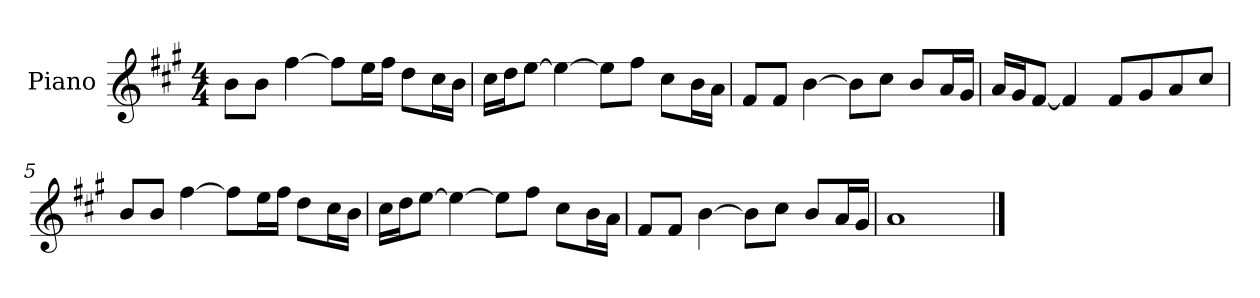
**kern
*part1
*staff1
*I"Piano
*I'Pno.
*clefG2
*k[f#c#g#]
*M4/4
=1
8b\L
8b\J
[4ff#\
8ff#\L]
16ee\L
16ff#\JJ
8dd\L
16cc#\L
16b\JJ
=2
16cc#\LL
16dd\J
[8ee\J
4ee\_
8ee\L]
8ff#\J
8cc#\L
16b\L
16a\JJ
=3
8f#/L
8f#/J
[4b\
8b\L]
8cc#\J
8b/L
16a/L
16g#/JJ
=4
16a/LL
16g#/J
[8f#/J
4f#/]
8f#/L
8g#/
8a/
8cc#/J
=5
8b/L
8b/J
[4ff#\
8ff#\L]
16ee\L
16ff#\JJ
8dd\L
16cc#\L
16b\JJ
!!LO:LB:g=z
=6
16cc#\LL
16dd\J
[8ee\J
4ee\_
8ee\L]
8ff#\J
8cc#\L
16b\L
16a\JJ
=7
8f#/L
8f#/J
[4b\
8b\L]
8cc#\J
8b/L
16a/L
16g#/JJ
=8
1a
==
*-
